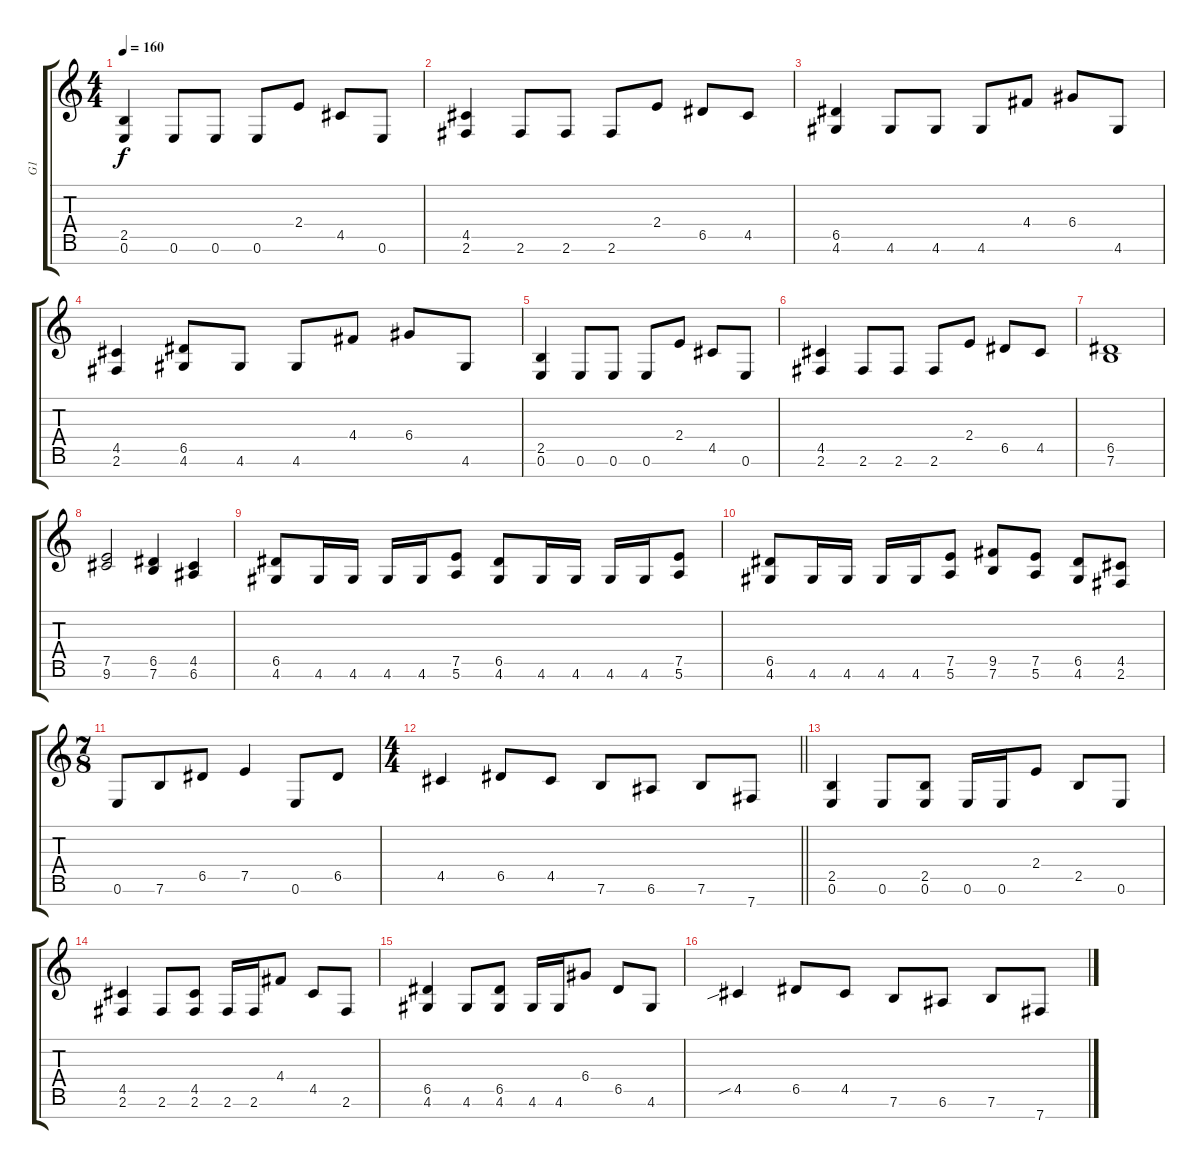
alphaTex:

\track ("G1" "G1") {instrument distortionguitar}
\staff {score tabs}
\tuning (E4 B3 G3 D3 A2 E2 B1) {hide}
\ts (4 4)
\tempo 160
\clef g2
\ks c
(2.5 0.6).4{dy f} 0.6.8 0.6.8 0.6.8 2.4.8 4.5.8 0.6.8 |
(4.5 2.6).4 2.6.8 2.6.8 2.6.8 2.4.8 6.5.8 4.5.8 |
(6.5 4.6).4 4.6.8 4.6.8 4.6.8 4.4.8 6.4.8 4.6.8 |
(4.5 2.6).4 (6.5 4.6).8 4.6.8 4.6.8 4.4.8 6.4.8 4.6.8 |
(2.5 0.6).4 0.6.8 0.6.8 0.6.8 2.4.8 4.5.8 0.6.8 |
(4.5 2.6).4 2.6.8 2.6.8 2.6.8 2.4.8 6.5.8 4.5.8 |
(6.5 7.6).1 |
(7.5 9.6).2 (6.5 7.6).4 (4.5 6.6).4 |
(6.5 4.6).8 4.6.16 4.6.16 4.6.16 4.6.16 (7.5 5.6).8 (6.5 4.6).8 4.6.16 4.6.16 4.6.16 4.6.16 (7.5 5.6).8 |
(6.5 4.6).8 4.6.16 4.6.16 4.6.16 4.6.16 (7.5 5.6).8 (9.5 7.6).8 (7.5 5.6).8 (6.5 4.6).8 (4.5 2.6).8 |
\ts (7 8)
0.6.8 7.6.8 6.5.8 7.5.4 0.6.8 6.5.8 |
\ts (4 4)
\barLineRight lightlight
4.5.4 6.5.8 4.5.8 7.6.8 6.6.8 7.6.8 7.7.8 |
\section ("" "")
(2.5 0.6).4 0.6.8 (2.5 0.6).8 0.6.16 0.6.16 2.4.8 2.5.8 0.6.8 |
(4.5 2.6).4 2.6.8 (4.5 2.6).8 2.6.16 2.6.16 4.4.8 4.5.8 2.6.8 |
(6.5 4.6).4 4.6.8 (6.5 4.6).8 4.6.16 4.6.16 6.4.8 6.5.8 4.6.8 |
4.5{sib}.4 6.5.8 4.5.8 7.6.8 6.6.8 7.6.8 7.7.8
